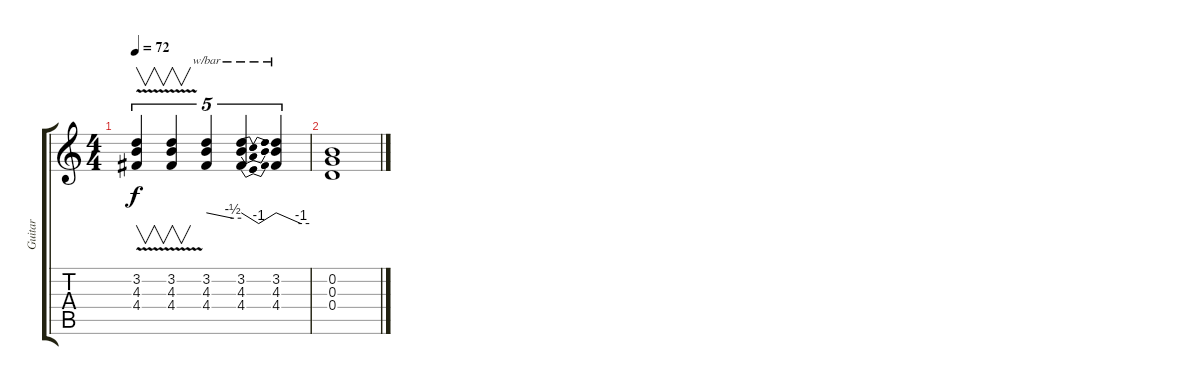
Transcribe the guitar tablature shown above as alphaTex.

\track ("Guitar" "Guitar") {instrument electricguitarjazz}
\staff {score tabs}
\tuning (E4 B3 G3 D3 A2 E2) {hide}
\ts (4 4)
\tempo 72
\clef g2
\ks c
(3.2{v} 4.3{v} 4.4{v}).4{v tu (5 4) dy f} (3.2{v} 4.3{v} 4.4{v}).4{v tu (5 4)} (3.2 4.3 4.4).4{tu (5 4) tbe (custom default 0 0 45 -2 60 -2)} (3.2 4.3 4.4).4{tu (5 4) tbe (dip default 0 0 30 -4 60 0)} (3.2 4.3 4.4).4{tu (5 4) tbe (custom default 0 0 45 -4 60 -4)} |
(0.2 0.3 0.4).1
